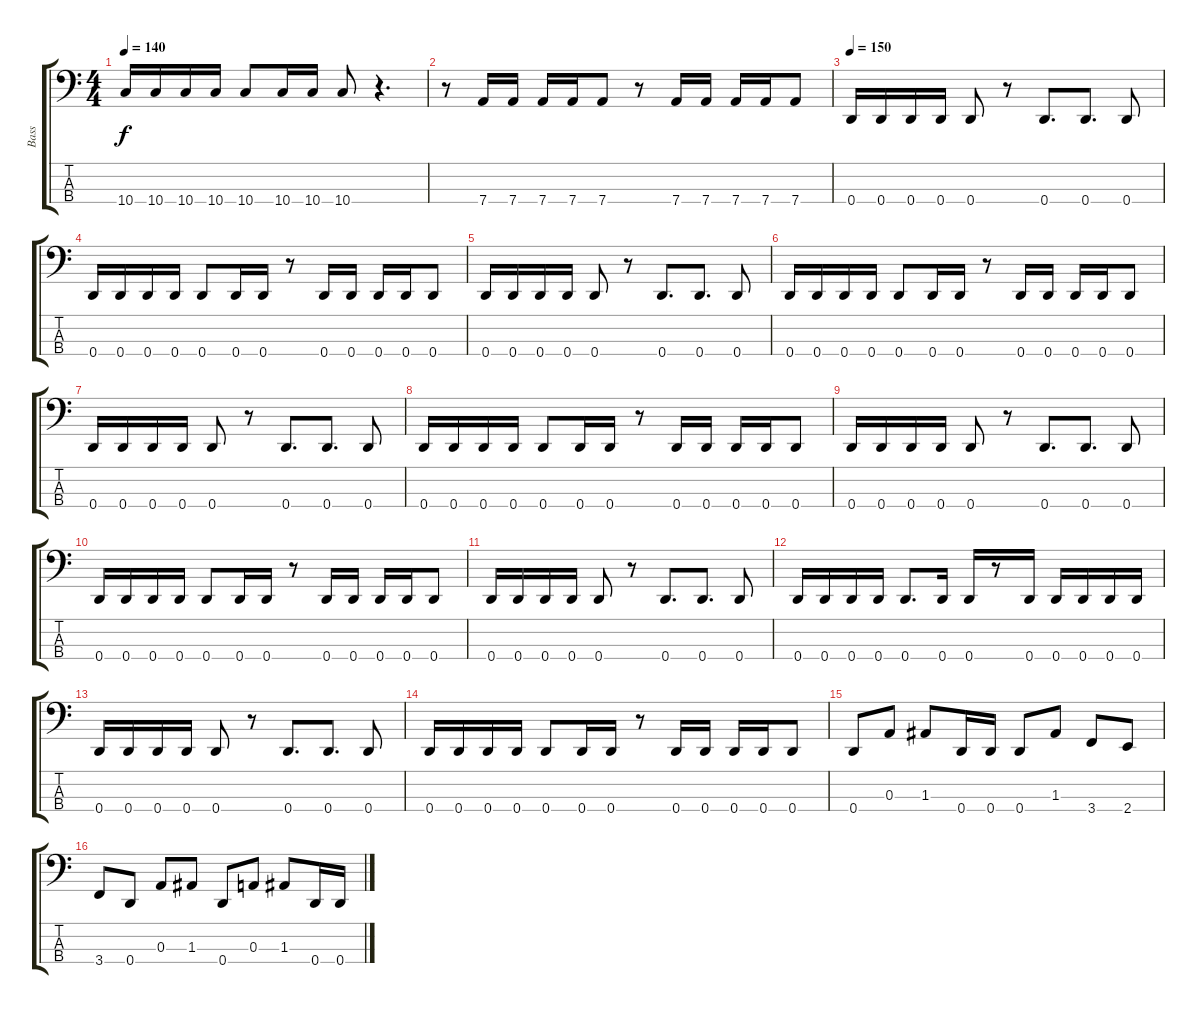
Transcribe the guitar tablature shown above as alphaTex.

\track ("Bass" "Bass") {instrument electricbasspick}
\staff {score tabs}
\tuning (G2 D2 A1 D1) {hide}
\ts (4 4)
\tempo 140
\clef f4
\ks c
10.4.16{dy f} 10.4.16 10.4.16 10.4.16 10.4.8 10.4.16 10.4.16 10.4.8 r.4{d} |
r.8 7.4.16 7.4.16 7.4.16 7.4.16 7.4.8 r.8 7.4.16 7.4.16 7.4.16 7.4.16 7.4.8 |
\tempo 150
0.4.16 0.4.16 0.4.16 0.4.16 0.4.8 r.8 0.4.8{d} 0.4.8{d} 0.4.8 |
0.4.16 0.4.16 0.4.16 0.4.16 0.4.8 0.4.16 0.4.16 r.8 0.4.16 0.4.16 0.4.16 0.4.16 0.4.8 |
0.4.16 0.4.16 0.4.16 0.4.16 0.4.8 r.8 0.4.8{d} 0.4.8{d} 0.4.8 |
0.4.16 0.4.16 0.4.16 0.4.16 0.4.8 0.4.16 0.4.16 r.8 0.4.16 0.4.16 0.4.16 0.4.16 0.4.8 |
0.4.16 0.4.16 0.4.16 0.4.16 0.4.8 r.8 0.4.8{d} 0.4.8{d} 0.4.8 |
0.4.16 0.4.16 0.4.16 0.4.16 0.4.8 0.4.16 0.4.16 r.8 0.4.16 0.4.16 0.4.16 0.4.16 0.4.8 |
0.4.16 0.4.16 0.4.16 0.4.16 0.4.8 r.8 0.4.8{d} 0.4.8{d} 0.4.8 |
0.4.16 0.4.16 0.4.16 0.4.16 0.4.8 0.4.16 0.4.16 r.8 0.4.16 0.4.16 0.4.16 0.4.16 0.4.8 |
0.4.16 0.4.16 0.4.16 0.4.16 0.4.8 r.8 0.4.8{d} 0.4.8{d} 0.4.8 |
0.4.16 0.4.16 0.4.16 0.4.16 0.4.8{d} 0.4.16 0.4.16 r.8 0.4.16 0.4.16 0.4.16 0.4.16 0.4.16 |
0.4.16 0.4.16 0.4.16 0.4.16 0.4.8 r.8 0.4.8{d} 0.4.8{d} 0.4.8 |
0.4.16 0.4.16 0.4.16 0.4.16 0.4.8 0.4.16 0.4.16 r.8 0.4.16 0.4.16 0.4.16 0.4.16 0.4.8 |
0.4.8 0.3.8 1.3.8 0.4.16 0.4.16 0.4.8 1.3.8 3.4.8 2.4.8 |
3.4.8 0.4.8 0.3.8 1.3.8 0.4.8 0.3.8 1.3.8 0.4.16 0.4.16
